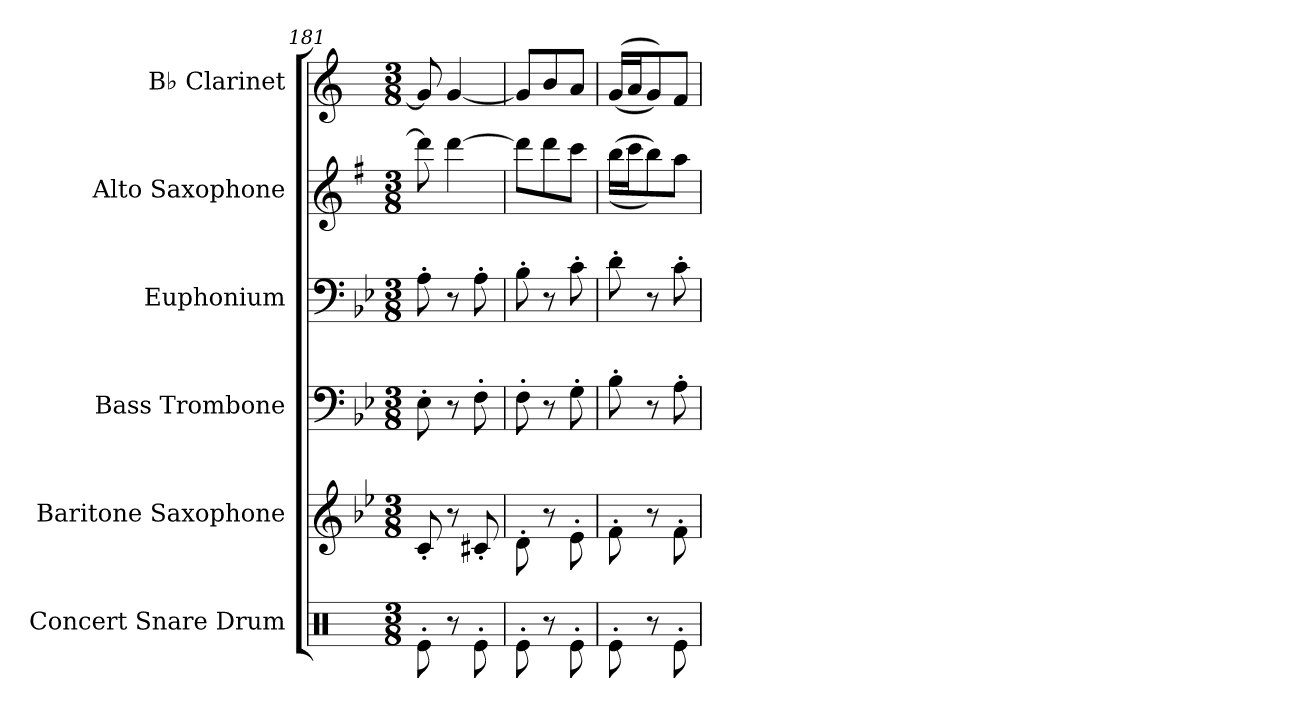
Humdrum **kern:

**kern	**kern	**kern	**kern	**kern	**kern
*part6	*part5	*part4	*part3	*part2	*part1
*staff6	*staff5	*staff4	*staff3	*staff2	*staff1
*I"Concert Snare Drum	*I"Baritone Saxophone	*I"Bass Trombone	*I"Euphonium	*I"Alto Saxophone	*I"B♭ Clarinet
*I'Con. Sn.	*I'Bar. Sax.	*I'B. Tbn.	*I'Euph.	*I'A. Sax.	*I'B♭ Cl.
*clefX	*clefG2	*clefF4	*clefF4	*clefG2	*clefG2
*	*ITrd12c21	*	*	*ITrd5c9	*ITrd1c2
*k[]	*k[b-e-]	*k[b-e-]	*k[b-e-]	*k[b-e-]	*k[b-e-]
*M3/8	*M3/8	*M3/8	*M3/8	*M3/8	*M3/8
=181	=181	=181	=181	=181	=181
8Re'\	8C'/	8E-'\	8A'\	8ff\]	8f/]
8r	8r	8r	8r	[4ff\	[4f/
8Re'\	8C#X'/	8F'\	8A'\	.	.
=182	=182	=182	=182	=182	=182
8Re'\	8D'\	8F'\	8B-'\	8ff\L]	8f/L]
8r	8r	8r	8r	8ff\	8a/
8Re'\	8E-'\	8G'\	8c'\	8ee-\J	8g/J
=183	=183	=183	=183	=183	=183
8Re'\	8F'\	8B-'\	8d'\	(>(>16dd\LL	(<(<16f/LL
.	.	.	.	16ee-\J	16g/J
8r	8r	8r	8r	8dd\))	8f/))
8Re'\	8F'\	8A'\	8c'\	8cc\J	8e-/J
=	=	=	=	=	=
*-	*-	*-	*-	*-	*-
